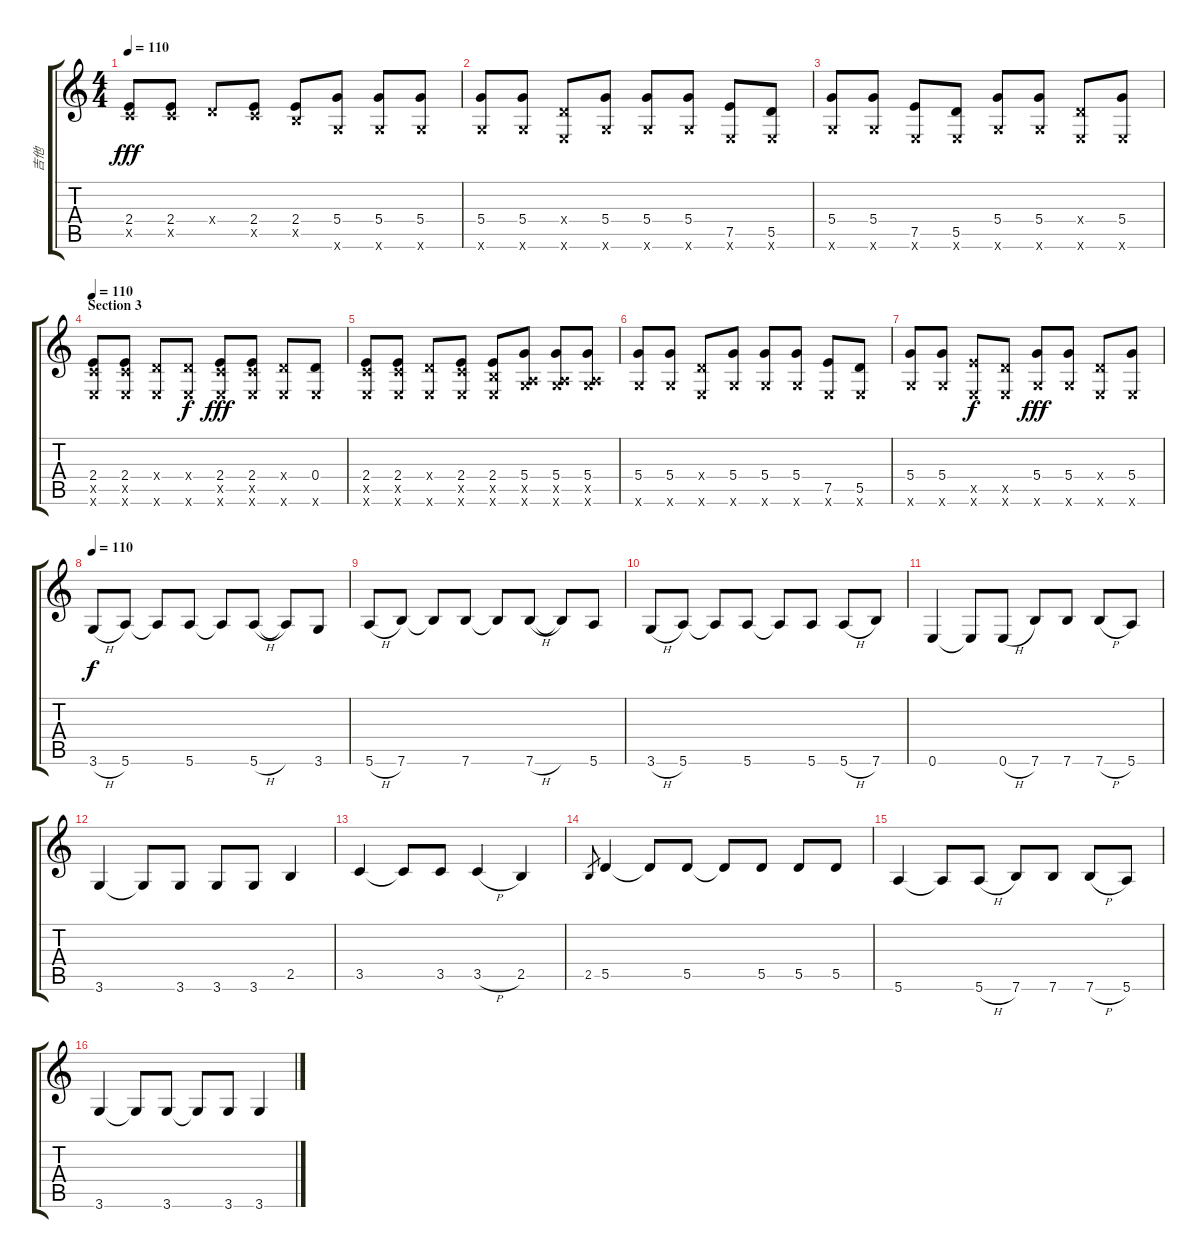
\track ("吉他" "吉他") {instrument electricguitarmuted}
\staff {score tabs}
\tuning (E4 B3 G3 D3 A2 E2) {hide}
\ts (4 4)
\tempo 110
\clef g2
\ks c
(2.4 3.5{x}).8{dy fff} (2.4 3.5{x}).8 0.4{x}.8 (2.4 3.5{x}).8 (2.4 2.5{x}).8 (5.4 3.6{x}).8 (5.4 3.6{x}).8 (5.4 3.6{x}).8 |
(5.4 3.6{x}).8 (5.4 3.6{x}).8 (0.4{x} 0.6{x}).8 (5.4 3.6{x}).8 (5.4 3.6{x}).8 (5.4 3.6{x}).8 (7.5 0.6{x}).8 (5.5 0.6{x}).8 |
(5.4 3.6{x}).8 (5.4 3.6{x}).8 (7.5 0.6{x}).8 (5.5 0.6{x}).8 (5.4 3.6{x}).8 (5.4 3.6{x}).8 (0.4{x} 0.6{x}).8 (5.4 0.6{x}).8 |
\section ("" "Section 3")
\tempo 110
(2.4 3.5{x} 0.6{x}).8 (2.4 3.5{x} 0.6{x}).8 (0.4{x} 0.6{x}).8 (0.4{x} 0.6{x}).8{dy f} (2.4 3.5{x} 0.6{x}).8{dy fff} (2.4 3.5{x} 0.6{x}).8 (0.4{x} 0.6{x}).8 (0.4 0.6{x}).8 |
(2.4 3.5{x} 0.6{x}).8 (2.4 3.5{x} 0.6{x}).8 (0.4{x} 0.6{x}).8 (2.4 3.5{x} 0.6{x}).8 (2.4 2.5{x} 0.6{x}).8 (5.4 0.5{x} 3.6{x}).8 (5.4 0.5{x} 3.6{x}).8 (5.4 0.5{x} 3.6{x}).8 |
(5.4 3.6{x}).8 (5.4 3.6{x}).8 (0.4{x} 0.6{x}).8 (5.4 3.6{x}).8 (5.4 3.6{x}).8 (5.4 3.6{x}).8 (7.5 0.6{x}).8 (5.5 0.6{x}).8 |
(5.4 3.6{x}).8 (5.4 3.6{x}).8 (7.5{x} 0.6{x}).8{dy f} (5.5{x} 0.6{x}).8 (5.4 3.6{x}).8{dy fff} (5.4 3.6{x}).8 (0.4{x} 0.6{x}).8 (5.4 0.6{x}).8 |
\tempo 110
3.6{h}.8{dy f volume 16 instrument electricguitarclean} 5.6.8 5.6{t}.8 5.6.8 5.6{t}.8 5.6{h}.8 5.6{t}.8 3.6.8 |
5.6{h}.8 7.6.8 7.6{t}.8 7.6.8 7.6{t}.8 7.6{h}.8 7.6{t}.8 5.6.8 |
3.6{h}.8 5.6.8 5.6{t}.8 5.6.8 5.6{t}.8 5.6.8 5.6{h}.8 7.6.8 |
0.6.4 0.6{t}.8 0.6{h}.8 7.6.8 7.6.8 7.6{h}.8 5.6.8 |
3.6.4 3.6{t}.8 3.6.8 3.6.8 3.6.8 2.5.4 |
3.5.4 3.5{t}.8 3.5.8 3.5{h}.4 2.5.4 |
2.5.8{gr} 5.5.4 5.5{t}.8 5.5.8 5.5{t}.8 5.5.8 5.5.8 5.5.8 |
5.6.4 5.6{t}.8 5.6{h}.8 7.6.8 7.6.8 7.6{h}.8 5.6.8 |
3.6.4 3.6{t}.8 3.6.8 3.6{t}.8 3.6.8 3.6.4
